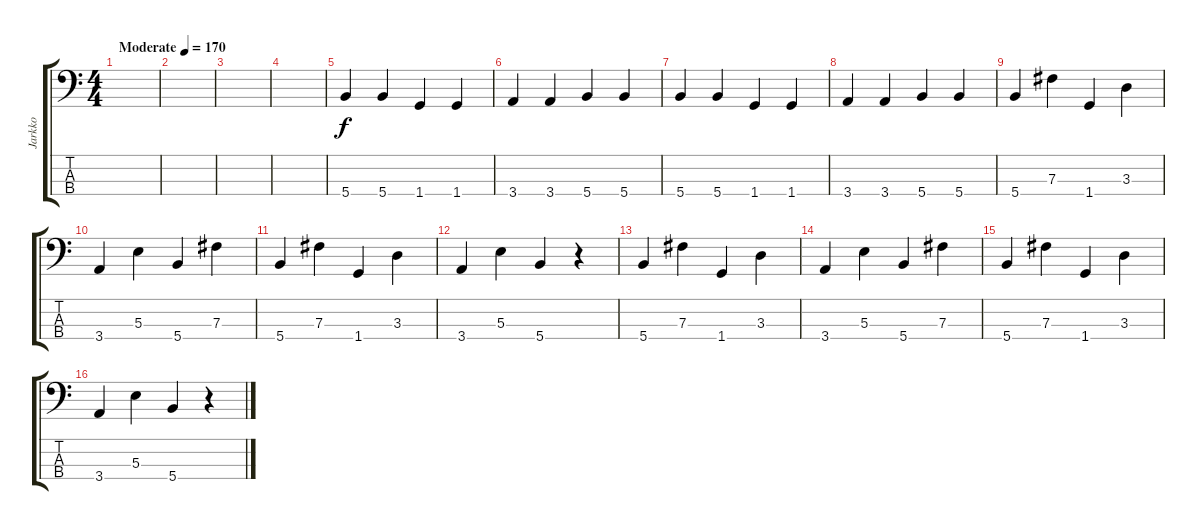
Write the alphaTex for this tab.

\track ("Jarkko" "Jarkko") {instrument electricbassfinger}
\staff {score tabs}
\tuning (A2 E2 B1 Gb1) {hide}
\ts (4 4)
\tempo (170 "Moderate")
\clef f4
\ks c
|
|
|
|
5.4.4 5.4.4 1.4.4 1.4.4 |
3.4.4 3.4.4 5.4.4 5.4.4 |
5.4.4 5.4.4 1.4.4 1.4.4 |
3.4.4 3.4.4 5.4.4 5.4.4 |
5.4.4 7.3.4 1.4.4 3.3.4 |
3.4.4 5.3.4 5.4.4 7.3.4 |
5.4.4 7.3.4 1.4.4 3.3.4 |
3.4.4 5.3.4 5.4.4 r.4 |
5.4.4 7.3.4 1.4.4 3.3.4 |
3.4.4 5.3.4 5.4.4 7.3.4 |
5.4.4 7.3.4 1.4.4 3.3.4 |
3.4.4 5.3.4 5.4.4 r.4
